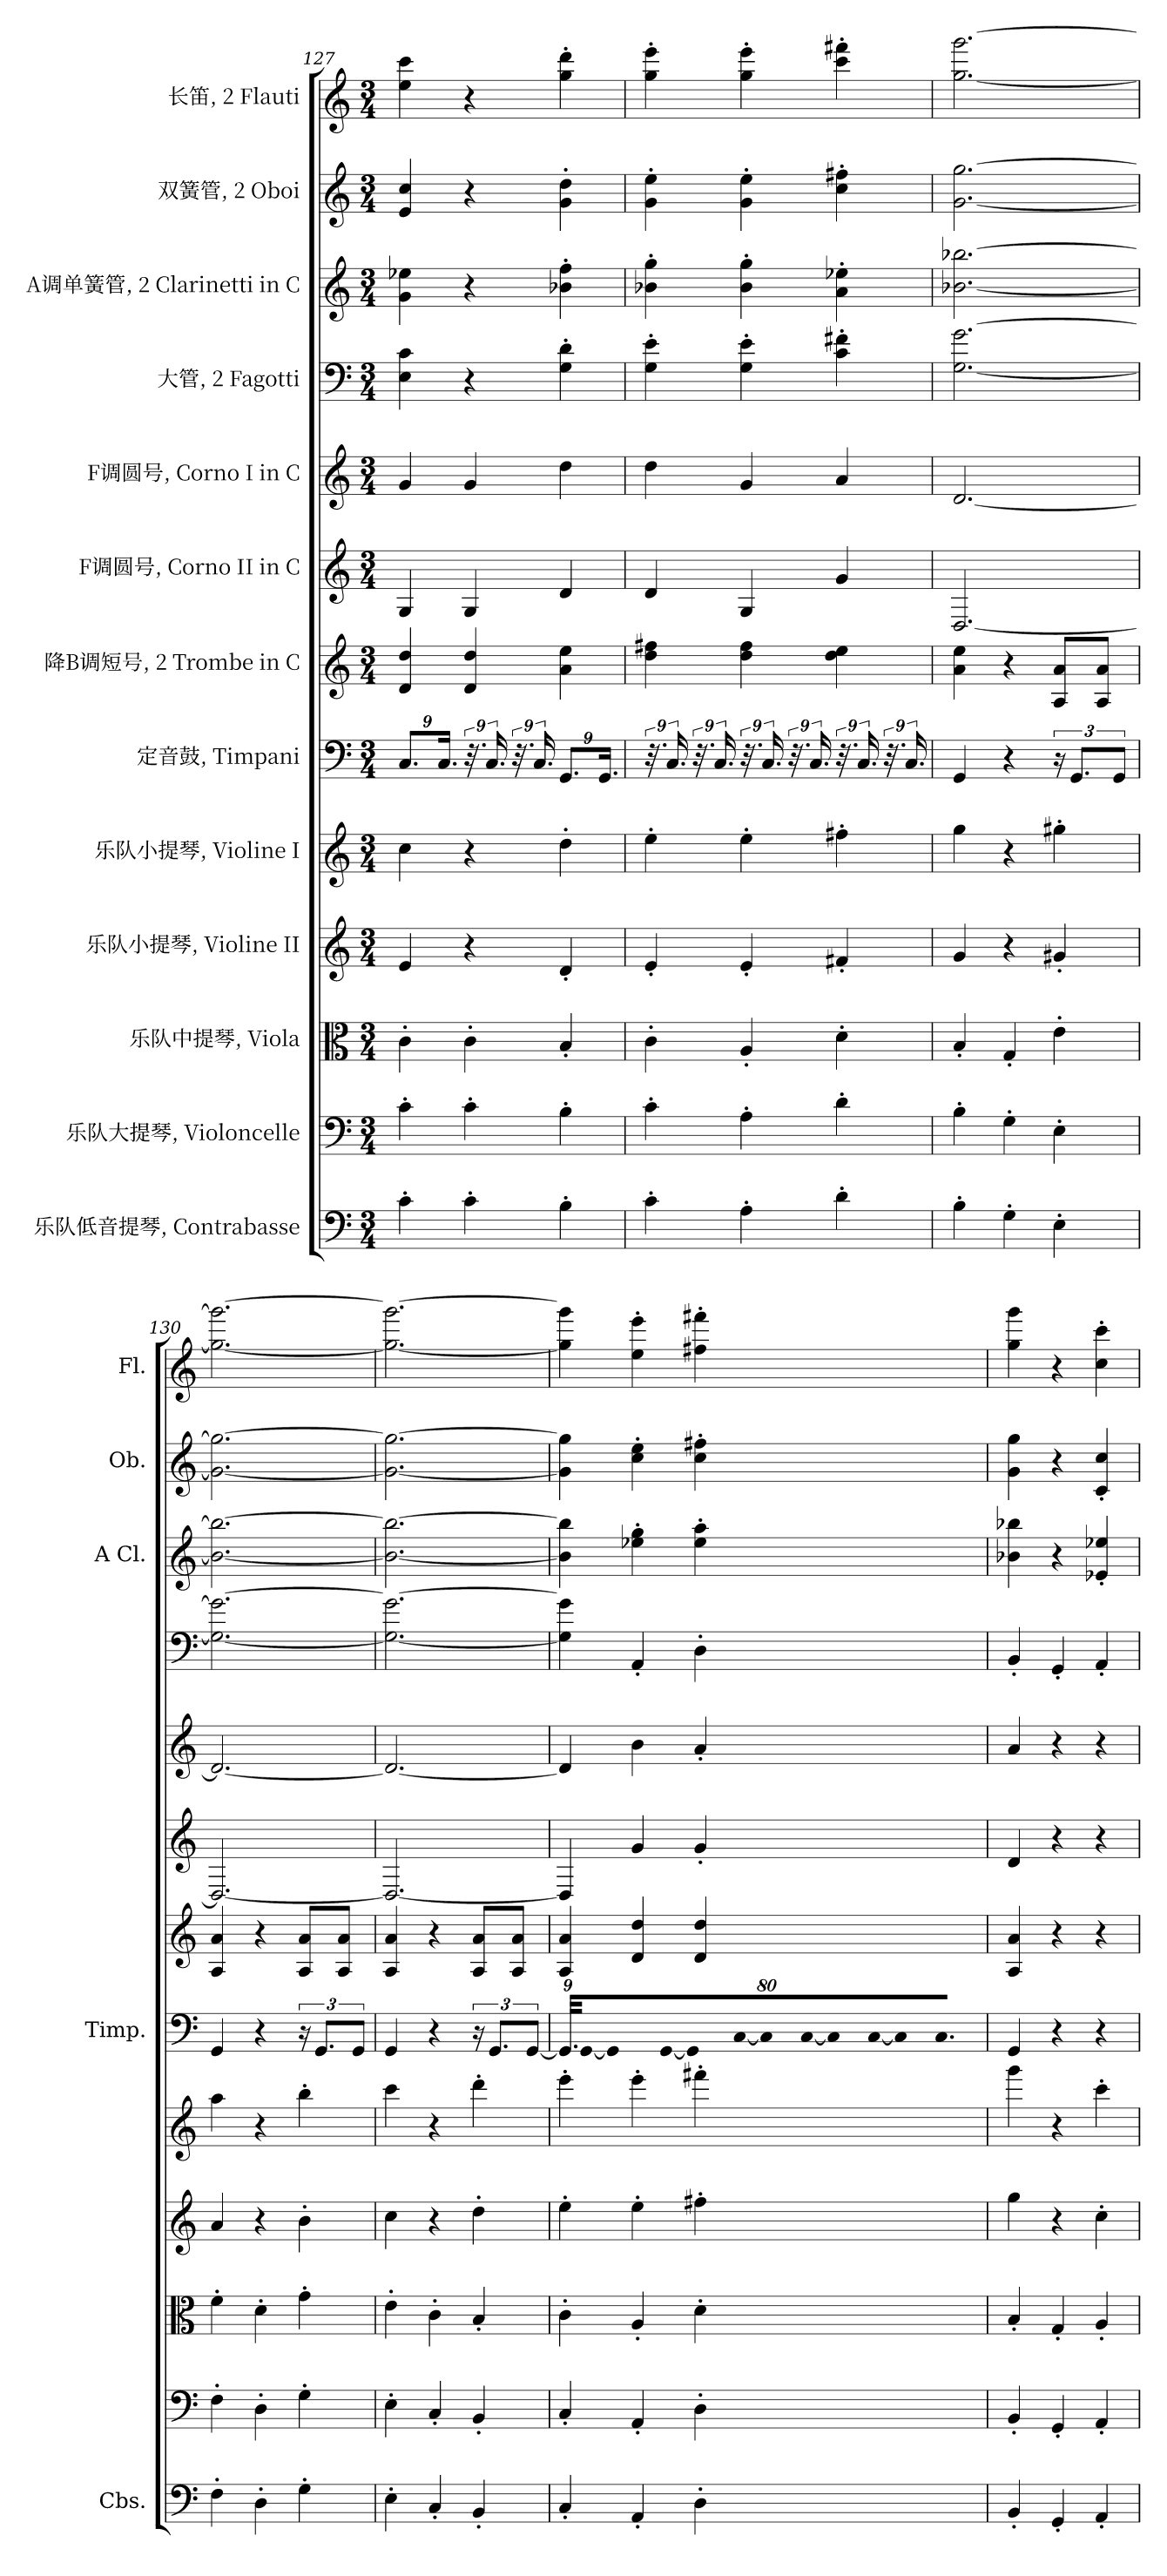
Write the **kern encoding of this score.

**kern	**kern	**kern	**kern	**kern	**kern	**kern	**kern	**kern	**kern	**kern	**kern	**kern
*part13	*part12	*part11	*part10	*part9	*part8	*part7	*part6	*part5	*part4	*part3	*part2	*part1
*staff13	*staff12	*staff11	*staff10	*staff9	*staff8	*staff7	*staff6	*staff5	*staff4	*staff3	*staff2	*staff1
*I"乐队低音提琴, Contrabasse	*I"乐队大提琴, Violoncelle	*I"乐队中提琴, Viola	*I"乐队小提琴, Violine II	*I"乐队小提琴, Violine I	*I"定音鼓, Timpani	*I"降B调短号, 2 Trombe in C	*I"F调圆号, Corno II in C	*I"F调圆号, Corno I in C	*I"大管, 2 Fagotti	*I"A调单簧管, 2 Clarinetti in C	*I"双簧管, 2 Oboi	*I"长笛, 2 Flauti
*I'Cbs.	*	*	*	*	*I'Timp.	*	*	*	*	*I'A Cl.	*I'Ob.	*I'Fl.
!!LO:PB:g=z
*clefF4	*clefF4	*clefC3	*clefG2	*clefG2	*clefF4	*clefG2	*clefG2	*clefG2	*clefF4	*clefG2	*clefG2	*clefG2
*ITrd7c12	*	*	*	*	*	*ITrd1c2	*ITrd4c7	*ITrd4c7	*	*ITrd2c3	*	*
*k[]	*k[]	*k[]	*k[]	*k[]	*k[]	*k[b-e-]	*k[b-]	*k[b-]	*k[]	*k[f#c#g#]	*k[]	*k[]
*M3/4	*M3/4	*M3/4	*M3/4	*M3/4	*M3/4	*M3/4	*M3/4	*M3/4	*M3/4	*M3/4	*M3/4	*M3/4
*MM306	*MM306	*MM306	*MM306	*MM306	*MM306	*MM306	*MM306	*MM306	*MM306	*MM306	*MM306	*MM306
=127	=127	=127	=127	=127	=127	=127	=127	=127	=127	=127	=127	=127
4C'\	4c'\	4c'\	4e/	4cc\	9.C/L	4c/ 4cc/	4C/	4c/	4E\ 4c\	4e\ 4ccn\	4e/ 4cc/	4ee\ 4ccc\
.	.	.	.	.	18.C/Jk	.	.	.	.	.	.	.
*	*	*	*	*	*	*	*	*	*	*	*	*MM332
4C'\	4c'\	4c'\	4r	4r	36.r	4c/ 4cc/	4C/	4c/	4r	4r	4r	4r
.	.	.	.	.	18.C/	.	.	.	.	.	.	.
.	.	.	.	.	36.r	.	.	.	.	.	.	.
.	.	.	.	.	18.C/	.	.	.	.	.	.	.
4BB'\	4B'\	4B'/	4d'/	4dd'\	9.GG/L	4g\ 4dd\	4G/	4g\	4G\' 4d\'	4gn\' 4dd\'	4g\' 4dd\'	4gg\' 4ddd\'
.	.	.	.	.	18.GG/Jk	.	.	.	.	.	.	.
=128	=128	=128	=128	=128	=128	=128	=128	=128	=128	=128	=128	=128
*	*	*	*	*	*	*	*	*	*	*	*	*MM306
4C'\	4c'\	4c'\	4e'/	4ee'\	36.r	4cc\ 4een\	4G/	4g\	4G\' 4e\'	4gn\' 4ee\'	4g\' 4ee\'	4gg\' 4eee\'
.	.	.	.	.	18.C/	.	.	.	.	.	.	.
.	.	.	.	.	36.r	.	.	.	.	.	.	.
.	.	.	.	.	18.C/	.	.	.	.	.	.	.
*	*	*	*	*	*	*	*	*	*	*	*	*MM332
4AA'\	4A'\	4A'/	4e'/	4ee'\	36.r	4cc\ 4ee\	4C/	4c/	4G\' 4e\'	4g\' 4ee\'	4g\' 4ee\'	4gg\' 4eee\'
.	.	.	.	.	18.C/	.	.	.	.	.	.	.
.	.	.	.	.	36.r	.	.	.	.	.	.	.
.	.	.	.	.	18.C/	.	.	.	.	.	.	.
4D'\	4d'\	4d'\	4f#X'/	4ff#X'\	36.r	4cc\ 4dd\	4c/	4d/	4c\' 4f#X\'	4f#\' 4ccn\'	4cc\' 4ff#X\'	4ccc\' 4fff#X\'
.	.	.	.	.	18.C/	.	.	.	.	.	.	.
.	.	.	.	.	36.r	.	.	.	.	.	.	.
.	.	.	.	.	18.C/	.	.	.	.	.	.	.
=129	=129	=129	=129	=129	=129	=129	=129	=129	=129	=129	=129	=129
*	*	*	*	*	*	*	*	*	*	*	*	*MM306
4BB'\	4B'\	4B'/	4g/	4gg\	4GG/	4g\ 4dd\	[2.GG/	[2.G/	[2.G\ [2.g\	[2.gn\ [2.ggn\	[2.g\ [2.gg\	[2.gg\ [2.ggg\
4GG'\	4G'\	4G'/	4r	4r	4r	4r	.	.	.	.	.	.
4EE'\	4E'\	4e'\	4g#X'/	4gg#X'\	24r	8G/ 8g/L	.	.	.	.	.	.
.	.	.	.	.	12.GG/L	.	.	.	.	.	.	.
.	.	.	.	.	.	8G/ 8g/J	.	.	.	.	.	.
.	.	.	.	.	12GG/J	.	.	.	.	.	.	.
!!LO:PB:g=z
=130	=130	=130	=130	=130	=130	=130	=130	=130	=130	=130	=130	=130
*	*	*	*	*	*	*	*	*	*	*	*	*MM306
4FF'\	4F'\	4f'\	4a/	4aa\	4GG/	4G/ 4g/	2.GG/_	2.G/_	2.G\_ 2.g\_	2.g\_ 2.gg\_	2.g\_ 2.gg\_	2.gg\_ 2.ggg\_
4DD'\	4D'\	4d'\	4r	4r	4r	4r	.	.	.	.	.	.
4GG'\	4G'\	4g'\	4b'\	4bb'\	24r	8G/ 8g/L	.	.	.	.	.	.
.	.	.	.	.	12.GG/L	.	.	.	.	.	.	.
.	.	.	.	.	.	8G/ 8g/J	.	.	.	.	.	.
.	.	.	.	.	12GG/J	.	.	.	.	.	.	.
=131	=131	=131	=131	=131	=131	=131	=131	=131	=131	=131	=131	=131
*	*	*	*	*	*	*	*	*	*	*	*	*MM306
4EE'\	4E'\	4e'\	4cc\	4ccc\	4GG/	4G/ 4g/	2.GG/_	2.G/_	2.G\_ 2.g\_	2.g\_ 2.gg\_	2.g\_ 2.gg\_	2.gg\_ 2.ggg\_
4CC'/	4C'/	4c'\	4r	4r	4r	4r	.	.	.	.	.	.
4BBB'/	4BB'/	4B'/	4dd'\	4ddd'\	24r	8G/ 8g/L	.	.	.	.	.	.
.	.	.	.	.	12.GG/L	.	.	.	.	.	.	.
.	.	.	.	.	.	8G/ 8g/J	.	.	.	.	.	.
.	.	.	.	.	[12GG/J	.	.	.	.	.	.	.
=132	=132	=132	=132	=132	=132	=132	=132	=132	=132	=132	=132	=132
*	*	*	*	*	*Xbrackettup	*	*	*	*	*	*	*
4CC'/	4C'/	4c'\	4ee'\	4eee'\	36.GG/KKL]	4G/ 4g/	4GG/]	4G/]	4G\] 4g\]	4g\] 4gg\]	4g\] 4gg\]	4gg\] 4ggg\]
!	!	!	!	!	!LO:N:vis=8	!	!	!	!	!	!	!
.	.	.	.	.	[640%71GG/	.	.	.	.	.	.	.
!	!	!	!	!	!LO:N:vis=64	!	!	!	!	!	!	!
.	.	.	.	.	640%9GG/KKK]	.	.	.	.	.	.	.
!	!	!	!	!	!LO:N:vis=8	!	!	!	!	!	!	!
.	.	.	.	.	[640%71GG/	.	.	.	.	.	.	.
4AAA'/	4AA'/	4A'/	4ee'\	4eee'\	.	4c/ 4cc/	4c/	4e\	4AA'/	4ccn\' 4ee\'	4cc\' 4ee\'	4ee\' 4eee\'
!	!	!	!	!	!LO:N:vis=64	!	!	!	!	!	!	!
.	.	.	.	.	640%9GG/KKK]	.	.	.	.	.	.	.
!	!	!	!	!	!LO:N:vis=8	!	!	!	!	!	!	!
.	.	.	.	.	[640%71C/	.	.	.	.	.	.	.
!	!	!	!	!	!LO:N:vis=64	!	!	!	!	!	!	!
.	.	.	.	.	640%9C/KKK]	.	.	.	.	.	.	.
!	!	!	!	!	!LO:N:vis=8	!	!	!	!	!	!	!
.	.	.	.	.	[640%71C/	.	.	.	.	.	.	.
4DD'\	4D'\	4d'\	4ff#X'\	4fff#X'\	.	4c/ 4cc/	4c'/	4d'/	4D'\	4cc\' 4ff#\'	4cc\' 4ff#X\'	4ff#X\' 4fff#X\'
!	!	!	!	!	!LO:N:vis=64	!	!	!	!	!	!	!
.	.	.	.	.	640%9C/KKK]	.	.	.	.	.	.	.
!	!	!	!	!	!LO:N:vis=8	!	!	!	!	!	!	!
.	.	.	.	.	[640%71C/	.	.	.	.	.	.	.
!	!	!	!	!	!LO:N:vis=64	!	!	!	!	!	!	!
.	.	.	.	.	640%9C/KKL]	.	.	.	.	.	.	.
.	.	.	.	.	18.C/JJ	.	.	.	.	.	.	.
=133	=133	=133	=133	=133	=133	=133	=133	=133	=133	=133	=133	=133
*	*	*	*	*	*	*	*	*	*	*	*	*MM306
4BBB'/	4BB'/	4B'/	4gg\	4ggg\	4GG/	4G/ 4g/	4G/	4d/	4BB'/	4gn\ 4ggn\	4g\ 4gg\	4gg\ 4ggg\
*	*	*	*	*	*	*	*	*	*	*	*	*MM332
4GGG'/	4GG'/	4G'/	4r	4r	4r	4r	4r	4r	4GG'/	4r	4r	4r
4AAA'/	4AA'/	4A'/	4cc'\	4ccc'\	4r	4r	4r	4r	4AA'/	4cn/' 4ccn/'	4c/' 4cc/'	4cc\' 4ccc\'
=	=	=	=	=	=	=	=	=	=	=	=	=
*-	*-	*-	*-	*-	*-	*-	*-	*-	*-	*-	*-	*-
